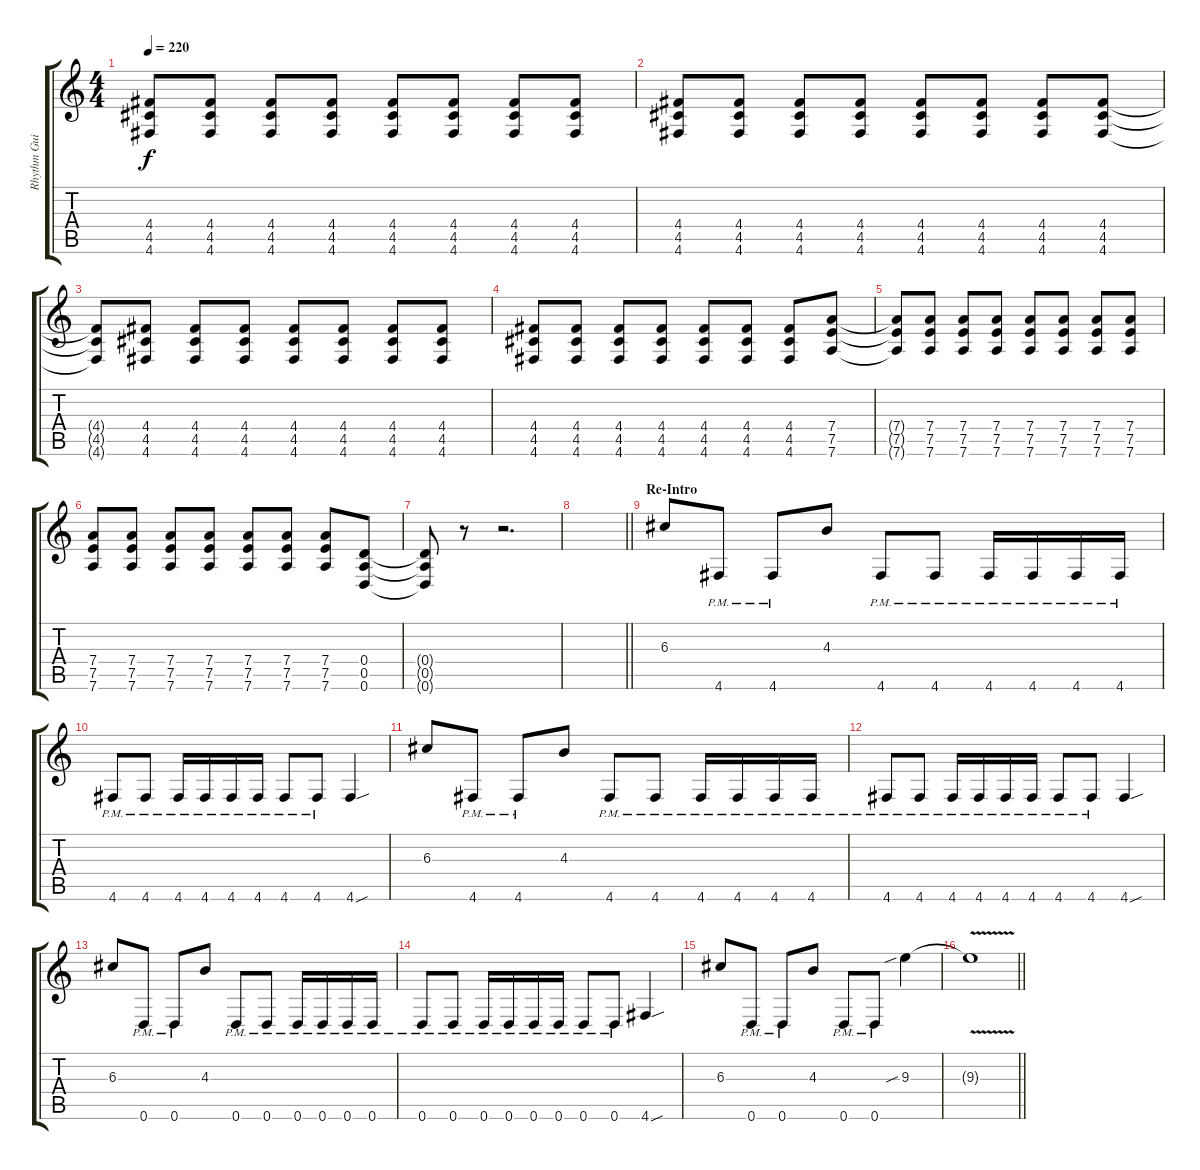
\track ("Rhythm Guitar 1" "Rhythm Gui") {instrument distortionguitar}
\staff {score tabs}
\tuning (E4 B3 G3 D3 A2 D2) {hide}
\ts (4 4)
\tempo 220
\clef g2
\ks c
(4.4{t} 4.5{t} 4.6{t}).8{dy f} (4.4 4.5 4.6).8 (4.4 4.5 4.6).8 (4.4 4.5 4.6).8 (4.4 4.5 4.6).8 (4.4 4.5 4.6).8 (4.4 4.5 4.6).8 (4.4 4.5 4.6).8 |
(4.4 4.5 4.6).8 (4.4 4.5 4.6).8 (4.4 4.5 4.6).8 (4.4 4.5 4.6).8 (4.4 4.5 4.6).8 (4.4 4.5 4.6).8 (4.4 4.5 4.6).8 (4.4 4.5 4.6).8 |
(4.4{t} 4.5{t} 4.6{t}).8 (4.4 4.5 4.6).8 (4.4 4.5 4.6).8 (4.4 4.5 4.6).8 (4.4 4.5 4.6).8 (4.4 4.5 4.6).8 (4.4 4.5 4.6).8 (4.4 4.5 4.6).8 |
(4.4 4.5 4.6).8 (4.4 4.5 4.6).8 (4.4 4.5 4.6).8 (4.4 4.5 4.6).8 (4.4 4.5 4.6).8 (4.4 4.5 4.6).8 (4.4 4.5 4.6).8 (7.4 7.5 7.6).8 |
(7.4{t} 7.5{t} 7.6{t}).8 (7.4 7.5 7.6).8 (7.4 7.5 7.6).8 (7.4 7.5 7.6).8 (7.4 7.5 7.6).8 (7.4 7.5 7.6).8 (7.4 7.5 7.6).8 (7.4 7.5 7.6).8 |
(7.4 7.5 7.6).8 (7.4 7.5 7.6).8 (7.4 7.5 7.6).8 (7.4 7.5 7.6).8 (7.4 7.5 7.6).8 (7.4 7.5 7.6).8 (7.4 7.5 7.6).8 (0.4 0.5 0.6).8 |
(0.4{t} 0.5{t} 0.6{t}).8 r.8 r.2{d} |
\barLineRight lightlight
|
\section ("" "Re-Intro")
6.3.8{volume 16} 4.6{pm}.8 4.6{pm}.8 4.3.8 4.6{pm}.8 4.6{pm}.8 4.6{pm}.16 4.6{pm}.16 4.6{pm}.16 4.6{pm}.16 |
4.6{pm}.8 4.6{pm}.8 4.6{pm}.16 4.6{pm}.16 4.6{pm}.16 4.6{pm}.16 4.6{pm}.8 4.6{pm}.8 4.6{sou}.4 |
6.3.8 4.6{pm}.8 4.6{pm}.8 4.3.8 4.6{pm}.8 4.6{pm}.8 4.6{pm}.16 4.6{pm}.16 4.6{pm}.16 4.6{pm}.16 |
4.6{pm}.8 4.6{pm}.8 4.6{pm}.16 4.6{pm}.16 4.6{pm}.16 4.6{pm}.16 4.6{pm}.8 4.6{pm}.8 4.6{sou}.4 |
6.3.8 0.6{pm}.8 0.6{pm}.8 4.3.8 0.6{pm}.8 0.6{pm}.8 0.6{pm}.16 0.6{pm}.16 0.6{pm}.16 0.6{pm}.16 |
0.6{pm}.8 0.6{pm}.8 0.6{pm}.16 0.6{pm}.16 0.6{pm}.16 0.6{pm}.16 0.6{pm}.8 0.6{pm}.8 4.6{sou}.4 |
6.3.8 0.6{pm}.8 0.6{pm}.8 4.3.8 0.6{pm}.8 0.6{pm}.8 9.3{sib}.4 |
\barLineRight lightlight
9.3{v t}.1
